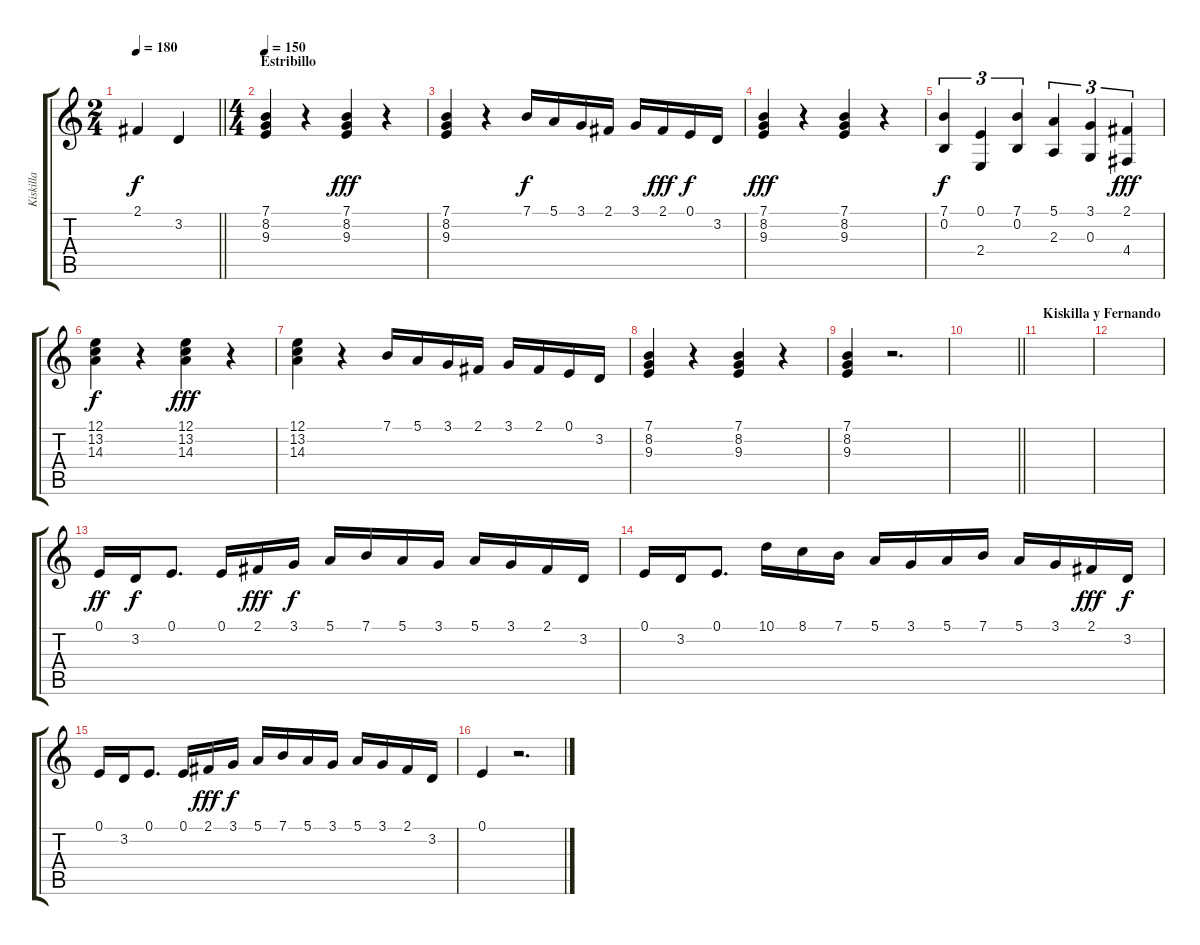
\track ("Kiskilla" "Kiskilla") {instrument acousticgrandpiano}
\staff {score tabs}
\tuning (E4 B3 G3 D3 A2 E2) {hide}
\ts (2 4)
\tempo 180
\clef g2
\barLineRight lightlight
\ks c
2.1.4{dy f} 3.2.4 |
\ts (4 4)
\section ("" "Estribillo")
\tempo 150
(7.1 8.2 9.3).4{volume 16 instrument harpsichord} r.4 (7.1 8.2 9.3).4{dy fff} r.4 |
(7.1 8.2 9.3).4 r.4 7.1.16{dy f} 5.1.16 3.1.16 2.1.16 3.1.16 2.1.16{dy fff} 0.1.16{dy f} 3.2.16 |
(7.1 8.2 9.3).4{dy fff} r.4 (7.1 8.2 9.3).4 r.4 |
(7.1 0.2).4{tu (3 2) dy f} (0.1 2.4).4{tu (3 2)} (7.1 0.2).4{tu (3 2)} (5.1 2.3).4{tu (3 2)} (3.1 0.3).4{tu (3 2)} (2.1 4.4).4{tu (3 2) dy fff} |
(12.1 13.2 14.3).4{dy f} r.4 (12.1 13.2 14.3).4{dy fff} r.4 |
(12.1 13.2 14.3).4 r.4 7.1.16 5.1.16 3.1.16 2.1.16 3.1.16 2.1.16 0.1.16 3.2.16 |
(7.1 8.2 9.3).4 r.4 (7.1 8.2 9.3).4 r.4 |
(7.1 8.2 9.3).4 r.2{d} |
\barLineRight lightlight
|
\section ("" "Kiskilla y Fernando")
|
|
0.1.16{dy ff volume 16 instrument lead2sawtooth} 3.2.16{dy f} 0.1.8{d} 0.1.16 2.1.16{dy fff} 3.1.16{dy f} 5.1.16 7.1.16 5.1.16 3.1.16 5.1.16 3.1.16 2.1.16 3.2.16 |
0.1.16 3.2.16 0.1.8{d} 10.1.16 8.1.16 7.1.16 5.1.16 3.1.16 5.1.16 7.1.16 5.1.16 3.1.16 2.1.16{dy fff} 3.2.16{dy f} |
0.1.16 3.2.16 0.1.8{d} 0.1.16 2.1.16{dy fff} 3.1.16{dy f} 5.1.16 7.1.16 5.1.16 3.1.16 5.1.16 3.1.16 2.1.16 3.2.16 |
0.1.4 r.2{d}
